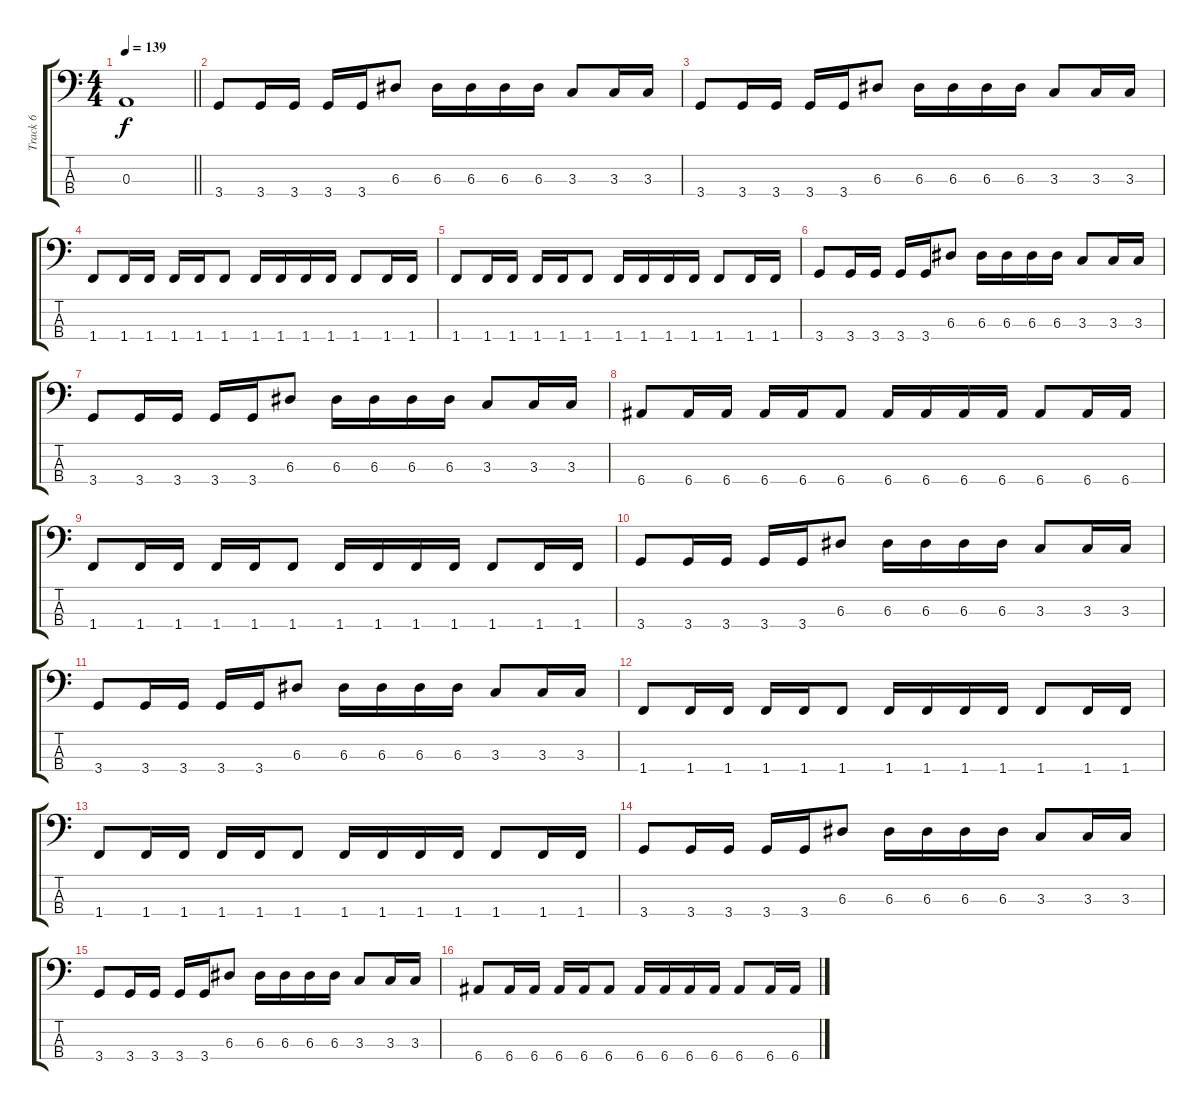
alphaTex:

\track ("Track 6" "Track 6") {instrument electricbasspick}
\staff {score tabs}
\tuning (G2 D2 A1 E1) {hide}
\ts (4 4)
\tempo 139
\clef f4
\barLineRight lightlight
\ks c
0.3.1{dy f} |
3.4.8 3.4.16 3.4.16 3.4.16 3.4.16 6.3.8 6.3.16 6.3.16 6.3.16 6.3.16 3.3.8 3.3.16 3.3.16 |
3.4.8 3.4.16 3.4.16 3.4.16 3.4.16 6.3.8 6.3.16 6.3.16 6.3.16 6.3.16 3.3.8 3.3.16 3.3.16 |
1.4.8 1.4.16 1.4.16 1.4.16 1.4.16 1.4.8 1.4.16 1.4.16 1.4.16 1.4.16 1.4.8 1.4.16 1.4.16 |
1.4.8 1.4.16 1.4.16 1.4.16 1.4.16 1.4.8 1.4.16 1.4.16 1.4.16 1.4.16 1.4.8 1.4.16 1.4.16 |
3.4.8 3.4.16 3.4.16 3.4.16 3.4.16 6.3.8 6.3.16 6.3.16 6.3.16 6.3.16 3.3.8 3.3.16 3.3.16 |
3.4.8 3.4.16 3.4.16 3.4.16 3.4.16 6.3.8 6.3.16 6.3.16 6.3.16 6.3.16 3.3.8 3.3.16 3.3.16 |
6.4.8 6.4.16 6.4.16 6.4.16 6.4.16 6.4.8 6.4.16 6.4.16 6.4.16 6.4.16 6.4.8 6.4.16 6.4.16 |
1.4.8 1.4.16 1.4.16 1.4.16 1.4.16 1.4.8 1.4.16 1.4.16 1.4.16 1.4.16 1.4.8 1.4.16 1.4.16 |
3.4.8 3.4.16 3.4.16 3.4.16 3.4.16 6.3.8 6.3.16 6.3.16 6.3.16 6.3.16 3.3.8 3.3.16 3.3.16 |
3.4.8 3.4.16 3.4.16 3.4.16 3.4.16 6.3.8 6.3.16 6.3.16 6.3.16 6.3.16 3.3.8 3.3.16 3.3.16 |
1.4.8 1.4.16 1.4.16 1.4.16 1.4.16 1.4.8 1.4.16 1.4.16 1.4.16 1.4.16 1.4.8 1.4.16 1.4.16 |
1.4.8 1.4.16 1.4.16 1.4.16 1.4.16 1.4.8 1.4.16 1.4.16 1.4.16 1.4.16 1.4.8 1.4.16 1.4.16 |
3.4.8 3.4.16 3.4.16 3.4.16 3.4.16 6.3.8 6.3.16 6.3.16 6.3.16 6.3.16 3.3.8 3.3.16 3.3.16 |
3.4.8 3.4.16 3.4.16 3.4.16 3.4.16 6.3.8 6.3.16 6.3.16 6.3.16 6.3.16 3.3.8 3.3.16 3.3.16 |
6.4.8 6.4.16 6.4.16 6.4.16 6.4.16 6.4.8 6.4.16 6.4.16 6.4.16 6.4.16 6.4.8 6.4.16 6.4.16
